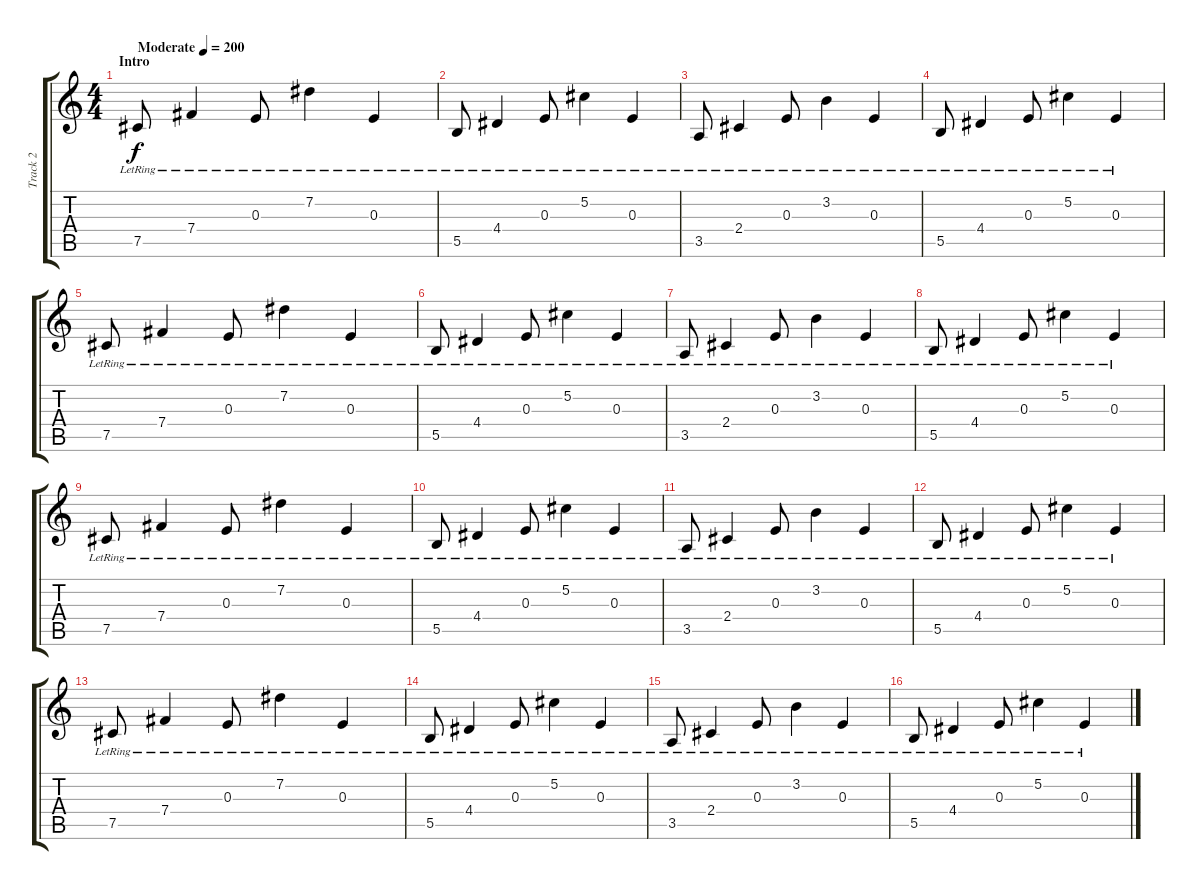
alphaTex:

\track ("Track 2" "Track 2") {instrument electricguitarjazz}
\staff {score tabs}
\tuning (Db4 Ab3 E3 B2 Gb2 B1) {hide}
\ts (4 4)
\section ("" "Intro")
\tempo (200 "Moderate")
\clef g2
\ks c
7.5{lr}.8{dy f instrument electricguitarjazz} 7.4{lr}.4 0.3{lr}.8 7.2{lr}.4 0.3{lr}.4 |
5.5{lr}.8 4.4{lr}.4 0.3{lr}.8 5.2{lr}.4 0.3{lr}.4 |
3.5{lr}.8 2.4{lr}.4 0.3{lr}.8 3.2{lr}.4 0.3{lr}.4 |
5.5{lr}.8 4.4{lr}.4 0.3{lr}.8 5.2{lr}.4 0.3{lr}.4 |
7.5{lr}.8 7.4{lr}.4 0.3{lr}.8 7.2{lr}.4 0.3{lr}.4 |
5.5{lr}.8 4.4{lr}.4 0.3{lr}.8 5.2{lr}.4 0.3{lr}.4 |
3.5{lr}.8 2.4{lr}.4 0.3{lr}.8 3.2{lr}.4 0.3{lr}.4 |
5.5{lr}.8 4.4{lr}.4 0.3{lr}.8 5.2{lr}.4 0.3{lr}.4 |
7.5{lr}.8 7.4{lr}.4 0.3{lr}.8 7.2{lr}.4 0.3{lr}.4 |
5.5{lr}.8 4.4{lr}.4 0.3{lr}.8 5.2{lr}.4 0.3{lr}.4 |
3.5{lr}.8 2.4{lr}.4 0.3{lr}.8 3.2{lr}.4 0.3{lr}.4 |
5.5{lr}.8 4.4{lr}.4 0.3{lr}.8 5.2{lr}.4 0.3{lr}.4 |
7.5{lr}.8 7.4{lr}.4 0.3{lr}.8 7.2{lr}.4 0.3{lr}.4 |
5.5{lr}.8 4.4{lr}.4 0.3{lr}.8 5.2{lr}.4 0.3{lr}.4 |
3.5{lr}.8 2.4{lr}.4 0.3{lr}.8 3.2{lr}.4 0.3{lr}.4 |
5.5{lr}.8 4.4{lr}.4 0.3{lr}.8 5.2{lr}.4 0.3{lr}.4
